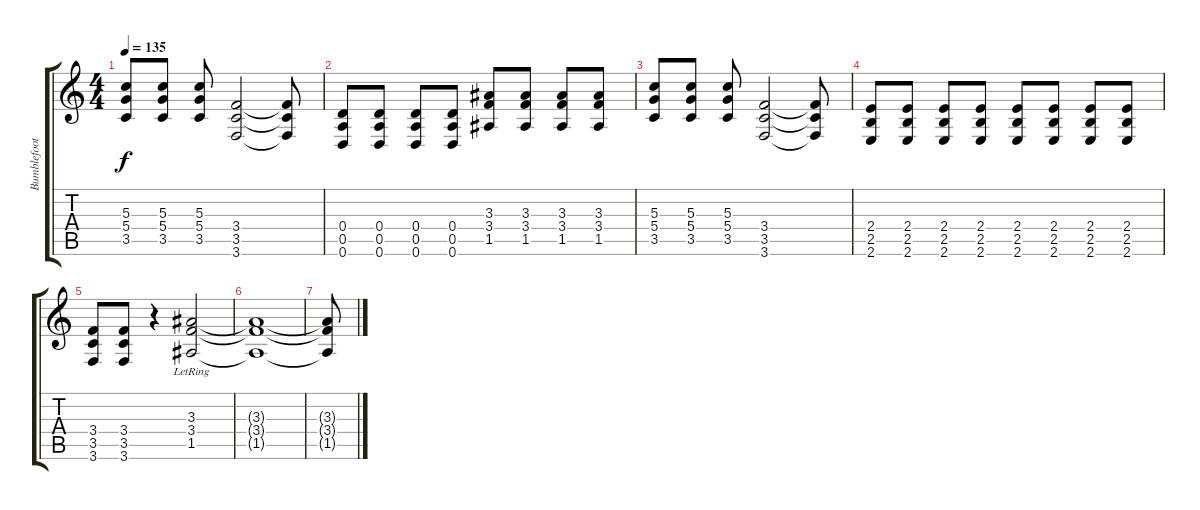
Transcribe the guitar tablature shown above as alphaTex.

\track ("Bumblefoot" "Bumblefoot") {instrument overdrivenguitar}
\staff {score tabs}
\tuning (E4 B3 G3 D3 A2 D2) {hide}
\ts (4 4)
\tempo 135
\clef g2
\ks c
(5.3 5.4 3.5).8{dy f} (5.3 5.4 3.5).8 (5.3 5.4 3.5).8 (3.4 3.5 3.6).2 (3.4{t} 3.5{t} 3.6{t}).8 |
(0.4 0.5 0.6).8 (0.4 0.5 0.6).8 (0.4 0.5 0.6).8 (0.4 0.5 0.6).8 (3.3 3.4 1.5).8 (3.3 3.4 1.5).8 (3.3 3.4 1.5).8 (3.3 3.4 1.5).8 |
(5.3 5.4 3.5).8 (5.3 5.4 3.5).8 (5.3 5.4 3.5).8 (3.4 3.5 3.6).2 (3.4{t} 3.5{t} 3.6{t}).8 |
(2.4 2.5 2.6).8 (2.4 2.5 2.6).8 (2.4 2.5 2.6).8 (2.4 2.5 2.6).8 (2.4 2.5 2.6).8 (2.4 2.5 2.6).8 (2.4 2.5 2.6).8 (2.4 2.5 2.6).8 |
(3.4 3.5 3.6).8 (3.4 3.5 3.6).8 r.4 (3.3{lr} 3.4{lr} 1.5{lr}).2 |
(3.3{t} 3.4{t} 1.5{t}).1 |
(3.3{t} 3.4{t} 1.5{t}).8
